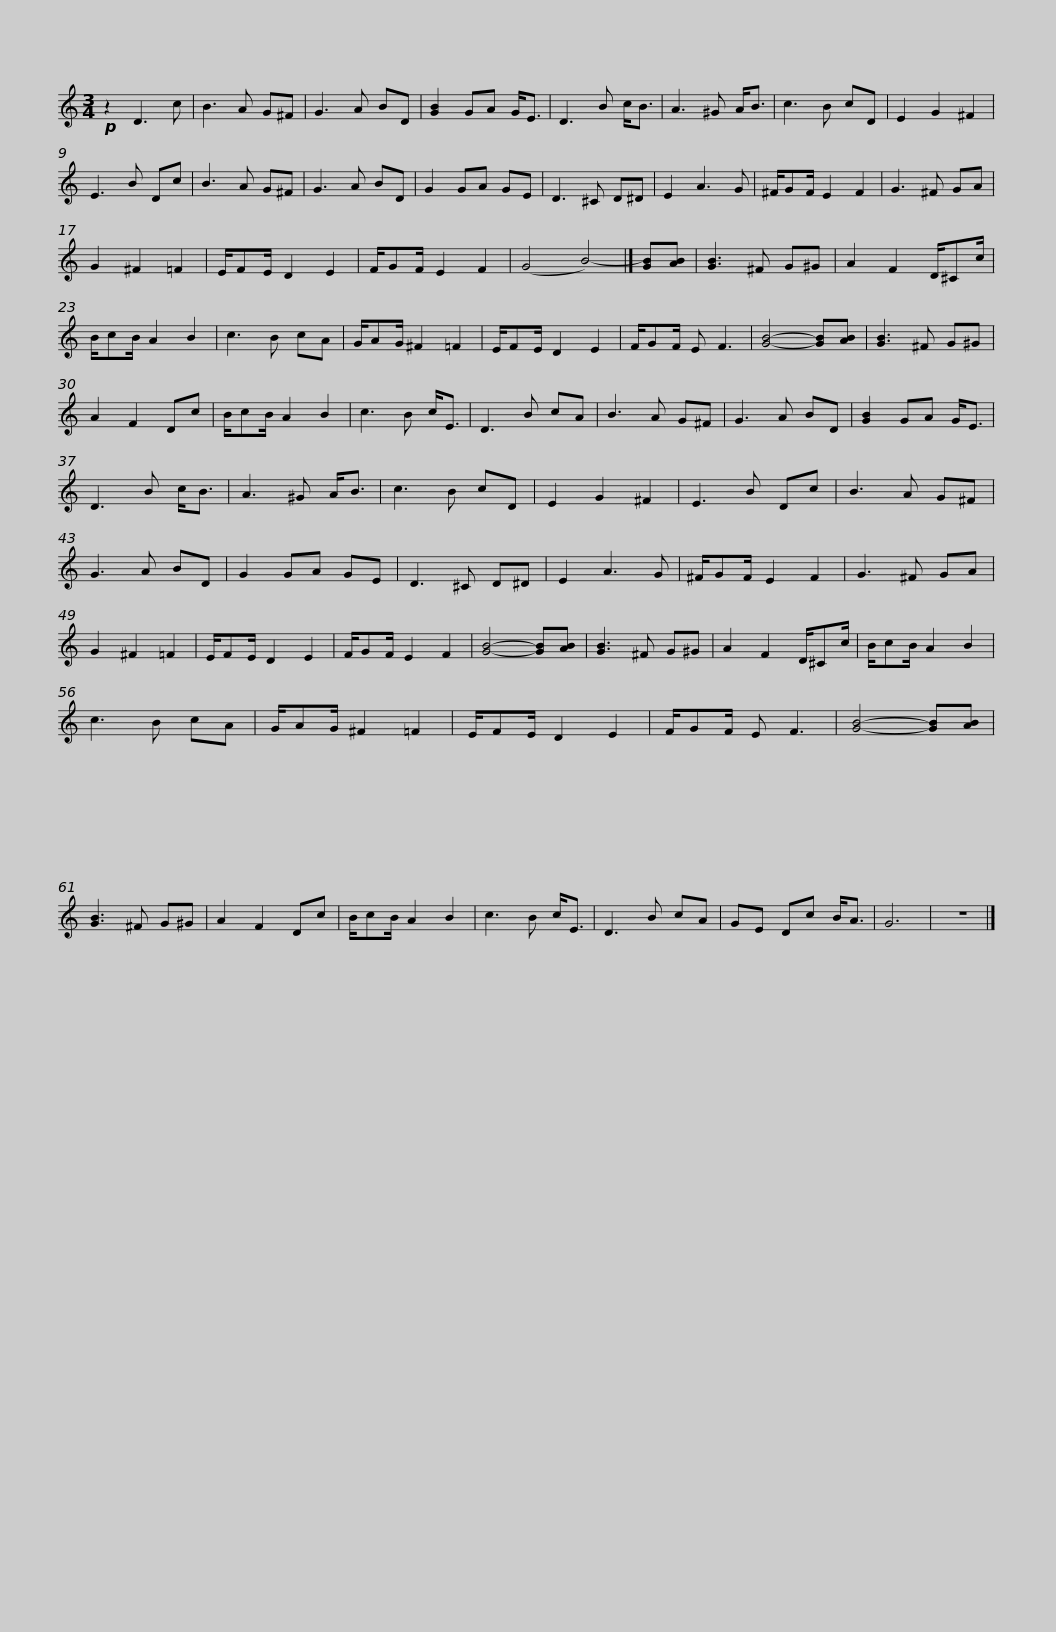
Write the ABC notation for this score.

X:1
L:1/8
M:3/4
I:linebreak $
K:C
V:1 treble
V:1
!p! z2 D3 c | B3 A G^F | G3 A BD | [GB]2 GA G<E | D3 B c<B | %5
 A3 ^G A<B | c3 B cD | E2 G2 ^F2 | E3 B Dc |$ B3 A G^F | %10
 G3 A BD | G2 GA GE | D3 ^C D^D | E2 A3 G | ^F/GF/ E2 F2 | %15
 G3 ^F GA | G2 ^F2 =F2 |$ E/FE/ D2 E2 | F/GF/ E2 F2 | (G4 B4-) |] %20
 [GB][AB] | [GB]3 ^F G^G | A2 F2 D/^Cc/ | B/cB/ A2 B2 | c3 B cA | %25
 G/AG/ ^F2 =F2 |$ E/FE/ D2 E2 | F/GF/ E F3 | [GB]4- [GB][AB] | [GB]3 ^F G^G | %30
 A2 F2 Dc | B/cB/ A2 B2 | c3 B c<E | D3 B cA |$ B3 A G^F | %35
 G3 A BD | [GB]2 GA G<E | D3 B c<B | A3 ^G A<B | c3 B cD | %40
 E2 G2 ^F2 | E3 B Dc |$ B3 A G^F | G3 A BD | G2 GA GE | %45
 D3 ^C D^D | E2 A3 G | ^F/GF/ E2 F2 | G3 ^F GA | G2 ^F2 =F2 |$ %50
 E/FE/ D2 E2 | F/GF/ E2 F2 | [GB]4- [GB][AB] | [GB]3 ^F G^G | A2 F2 D/^Cc/ | %55
 B/cB/ A2 B2 | c3 B cA | G/AG/ ^F2 =F2 |$ E/FE/ D2 E2 | F/GF/ E F3 | %60
 [GB]4- [GB][AB] | [GB]3 ^F G^G | A2 F2 Dc | B/cB/ A2 B2 | c3 B c<E | %65
 D3 B cA |$ GE Dc B<A | G6 | z6 |] %69
